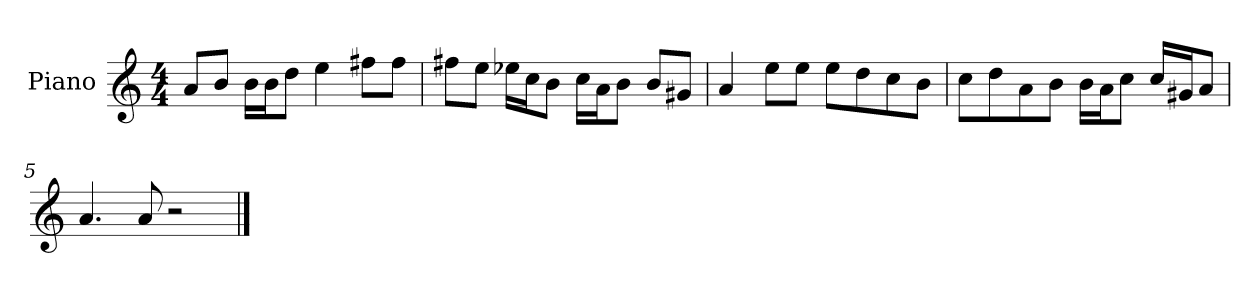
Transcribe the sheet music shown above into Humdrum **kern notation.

**kern
*part1
*staff1
*I"Piano
*I'P-no
*clefG2
*k[]
*M4/4
*MM90
=1
8a/L
8b/J
16b\LL
16b\J
8dd\J
4ee\
8ff#X\L
8ff#\J
=2
8ff#X\L
8ee\J
16ee-X\LL
16cc\J
8b\J
16cc\LL
16a\J
8b\J
8b/L
8g#X/J
=3
4a/
8ee\L
8ee\J
8ee\L
8dd\
8cc\
8b\J
=4
8cc\L
8dd\
8a\
8b\J
16b\LL
16a\J
8cc\J
16cc/LL
16g#X/J
8a/J
!!LO:LB:g=z
=5
4.a/
8a/
2r
==
*-
